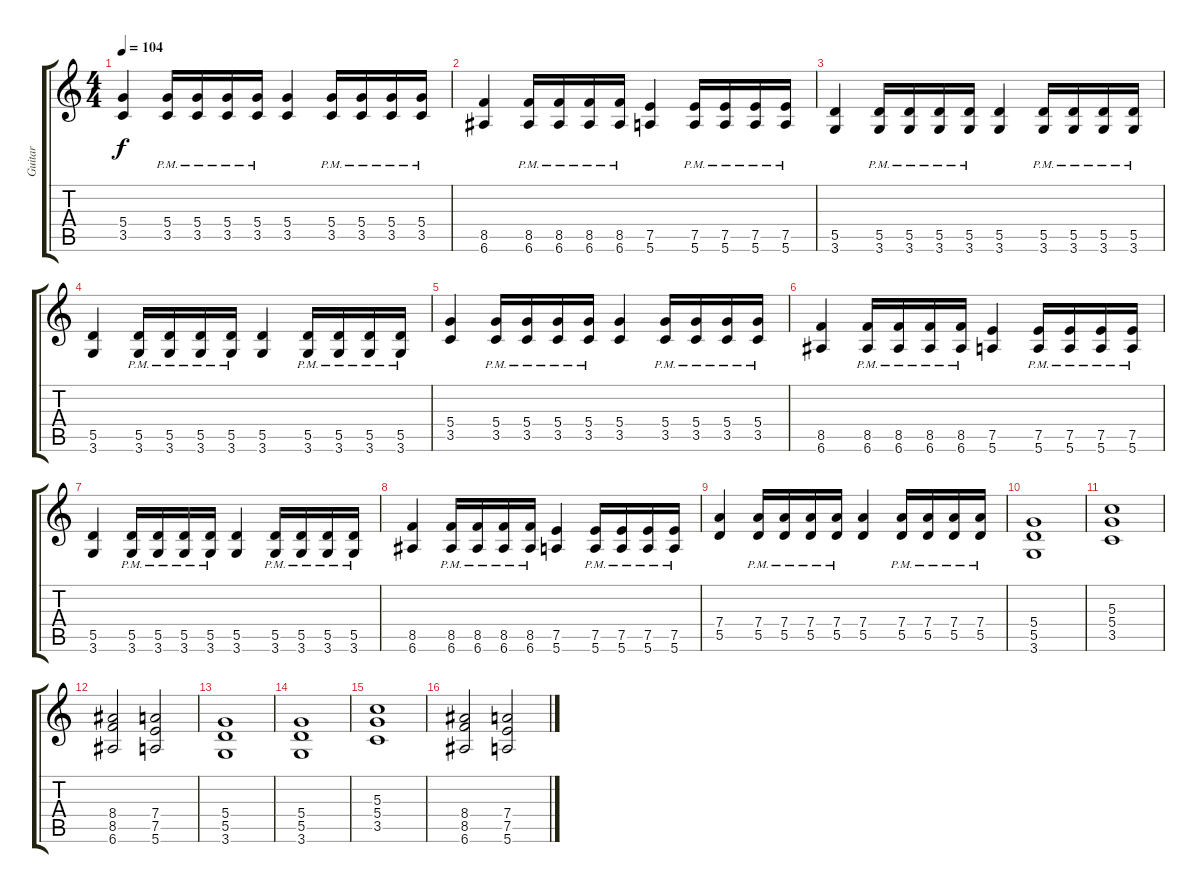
\track ("Guitar" "Guitar") {instrument overdrivenguitar}
\staff {score tabs}
\tuning (E4 B3 G3 D3 A2 E2) {hide}
\ts (4 4)
\tempo 104
\clef g2
\ks c
(5.4 3.5).4{dy f} (5.4 3.5{pm}).16 (5.4 3.5{pm}).16 (5.4 3.5{pm}).16 (5.4 3.5{pm}).16 (5.4 3.5).4 (5.4 3.5{pm}).16 (5.4 3.5{pm}).16 (5.4 3.5{pm}).16 (5.4 3.5{pm}).16 |
(8.5 6.6).4 (8.5 6.6{pm}).16 (8.5 6.6{pm}).16 (8.5 6.6{pm}).16 (8.5 6.6{pm}).16 (7.5 5.6).4 (7.5 5.6{pm}).16 (7.5 5.6{pm}).16 (7.5 5.6{pm}).16 (7.5 5.6{pm}).16 |
(5.5 3.6).4 (5.5 3.6{pm}).16 (5.5 3.6{pm}).16 (5.5 3.6{pm}).16 (5.5 3.6{pm}).16 (5.5 3.6).4 (5.5 3.6{pm}).16 (5.5 3.6{pm}).16 (5.5 3.6{pm}).16 (5.5 3.6{pm}).16 |
(5.5 3.6).4 (5.5 3.6{pm}).16 (5.5 3.6{pm}).16 (5.5 3.6{pm}).16 (5.5 3.6{pm}).16 (5.5 3.6).4 (5.5 3.6{pm}).16 (5.5 3.6{pm}).16 (5.5 3.6{pm}).16 (5.5 3.6{pm}).16 |
(5.4 3.5).4 (5.4 3.5{pm}).16 (5.4 3.5{pm}).16 (5.4 3.5{pm}).16 (5.4 3.5{pm}).16 (5.4 3.5).4 (5.4 3.5{pm}).16 (5.4 3.5{pm}).16 (5.4 3.5{pm}).16 (5.4 3.5{pm}).16 |
(8.5 6.6).4 (8.5 6.6{pm}).16 (8.5 6.6{pm}).16 (8.5 6.6{pm}).16 (8.5 6.6{pm}).16 (7.5 5.6).4 (7.5 5.6{pm}).16 (7.5 5.6{pm}).16 (7.5 5.6{pm}).16 (7.5 5.6{pm}).16 |
(5.5 3.6).4 (5.5 3.6{pm}).16 (5.5 3.6{pm}).16 (5.5 3.6{pm}).16 (5.5 3.6{pm}).16 (5.5 3.6).4 (5.5 3.6{pm}).16 (5.5 3.6{pm}).16 (5.5 3.6{pm}).16 (5.5 3.6{pm}).16 |
(8.5 6.6).4 (8.5 6.6{pm}).16 (8.5 6.6{pm}).16 (8.5 6.6{pm}).16 (8.5 6.6{pm}).16 (7.5 5.6).4 (7.5 5.6{pm}).16 (7.5 5.6{pm}).16 (7.5 5.6{pm}).16 (7.5 5.6{pm}).16 |
(7.4 5.5).4 (7.4 5.5{pm}).16 (7.4 5.5{pm}).16 (7.4 5.5{pm}).16 (7.4 5.5{pm}).16 (7.4 5.5).4 (7.4 5.5{pm}).16 (7.4 5.5{pm}).16 (7.4 5.5{pm}).16 (7.4 5.5{pm}).16 |
(5.4 5.5 3.6).1 |
(5.3 5.4 3.5).1 |
(8.4 8.5 6.6).2 (7.4 7.5 5.6).2 |
(5.4 5.5 3.6).1 |
(5.4 5.5 3.6).1 |
(5.3 5.4 3.5).1 |
(8.4 8.5 6.6).2 (7.4 7.5 5.6).2
